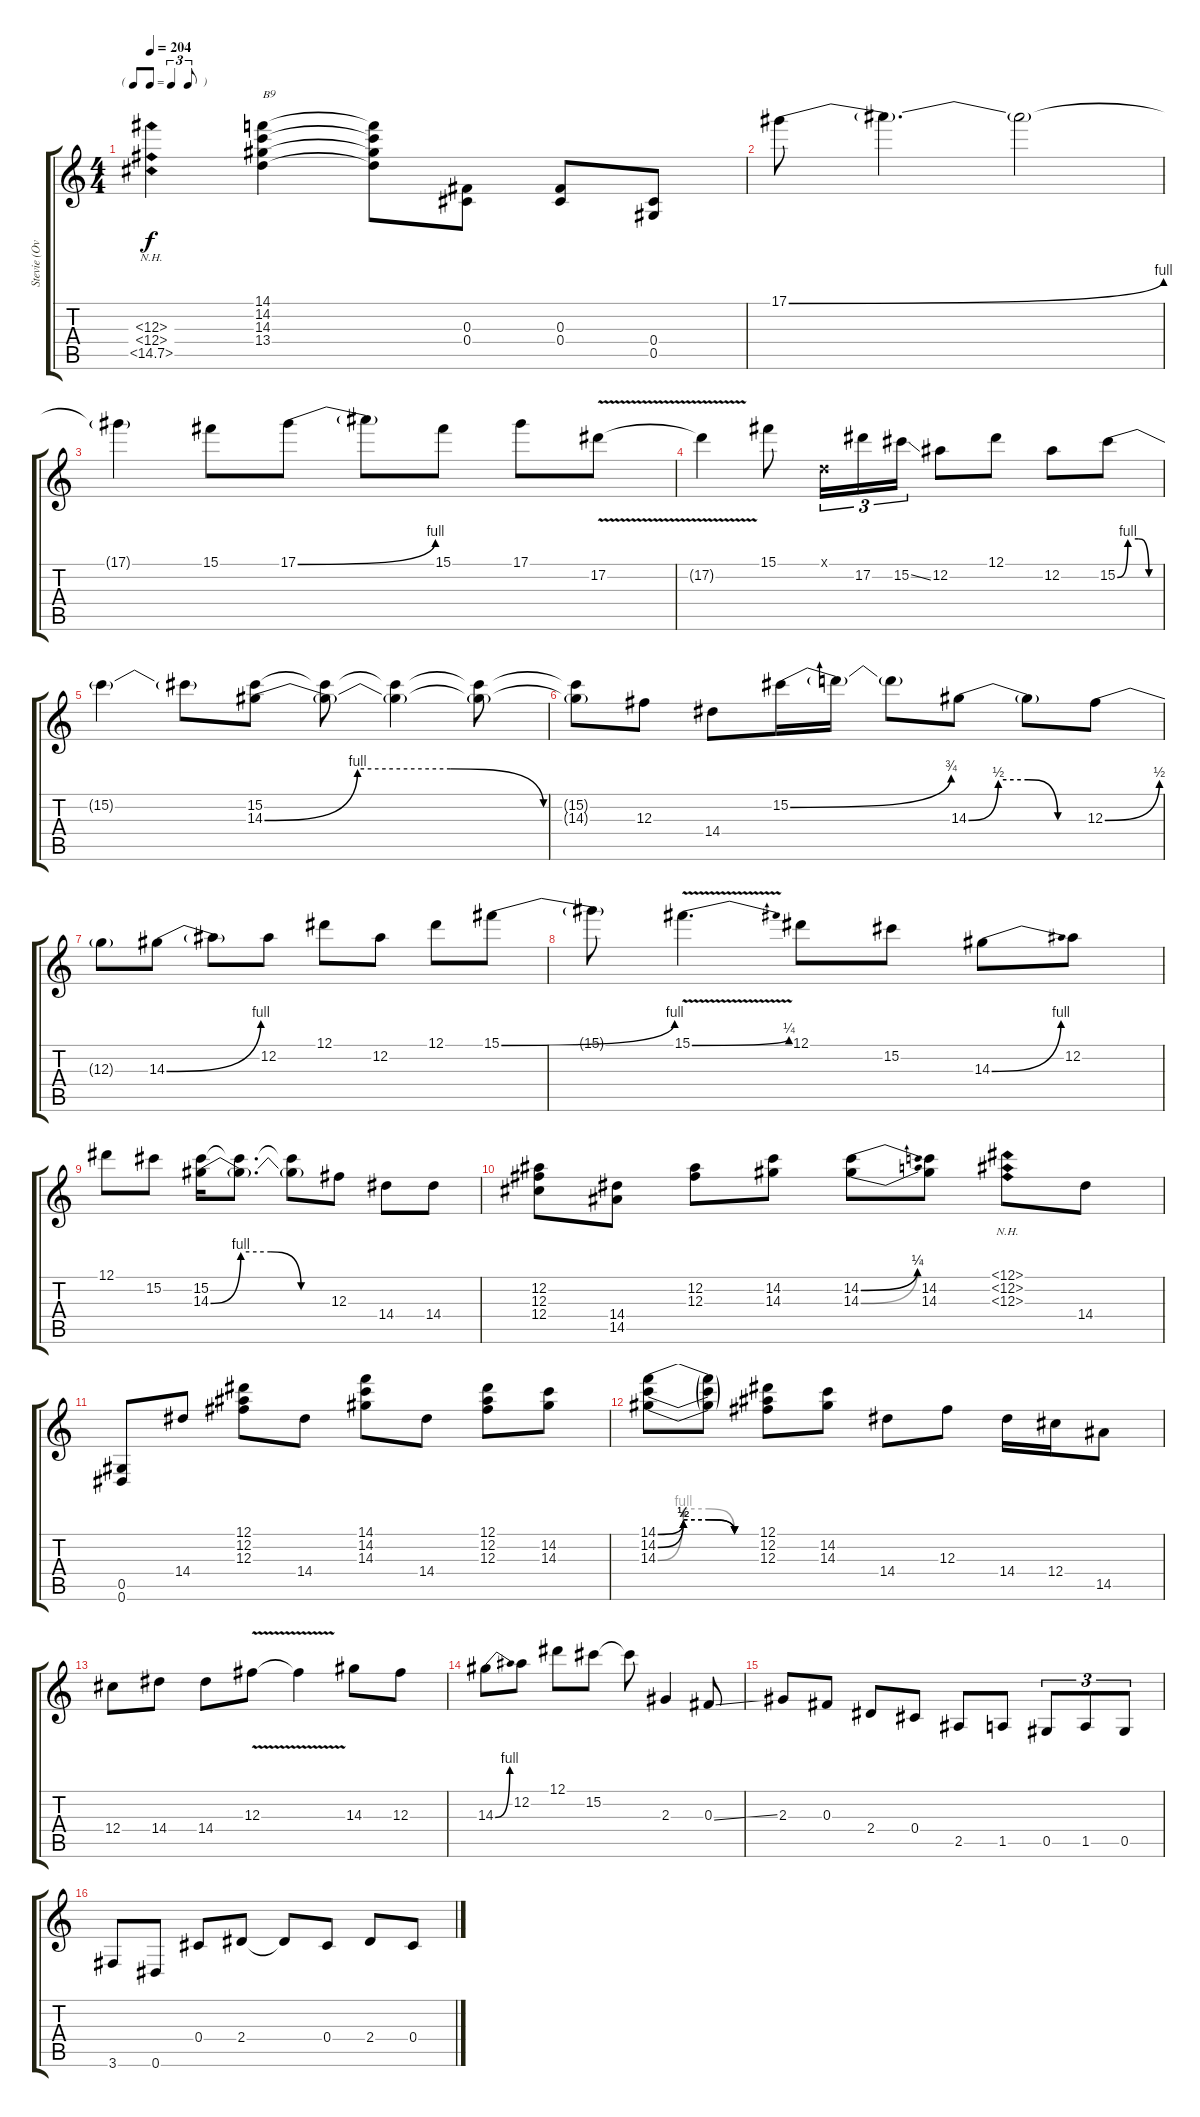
\track ("Stevie (Overdrive Guitar)" "Stevie (Ov") {instrument overdrivenguitar}
\staff {score tabs}
\tuning (Eb4 Bb3 Gb3 Db3 Ab2 Eb2) {hide}
\ts (4 4)
\tf triplet8th
\tempo 204
\clef g2
\ks c
(12.3{nh} 12.4{nh} 14.5{nh}).4{dy f} (14.1 14.2 14.3 13.4).4{txt "B9"} (14.1{t} 14.2{t} 14.3{t} 13.4{t}).8 (0.3 0.4).8 (0.3 0.4).8 (0.4 0.5).8 |
17.1{be (bend 0 0 60 4)}.8 17.1{t}.4{d} 17.1{t}.2 |
17.1{t}.4 15.1.8 17.1{be (bend 0 0 60 4)}.8 17.1{t}.8 15.1.8 17.1.8 17.2{v}.8 |
17.2{t}.4 15.1.8 -1.1{x}.16{tu (3 2)} 17.2.16{tu (3 2)} 15.2{ss}.16{tu (3 2)} 12.2.8 12.1.8 12.2.8 15.2{be (custom 0 0 15 4 30 4 45 0 60 0)}.8 |
15.2{t}.4 15.2{t}.8 (15.2 14.3{be (custom 0 0 15 4 30 4 45 0 60 0)}).8 (15.2{t} 14.3{t}).8 (15.2{t} 14.3{t}).4 (15.2{t} 14.3{t}).8 |
(15.2{t} 14.3{t}).8 12.3.8 14.4.8 15.2{be (bend 0 0 60 3)}.16 15.2{t}.16 15.2{t}.8 14.3{be (custom 0 0 15 2 30 2 45 0 60 0)}.8 14.3{t}.8 12.3{be (bend 0 0 60 2)}.8 |
12.3{t}.8 14.3{be (bend 0 0 60 4)}.8 14.3{t}.8 12.2.8 12.1.8 12.2.8 12.1.8 15.1{be (bend 0 0 60 4)}.8 |
15.1{t}.8 15.1{be (bend 0 0 60 1) v}.4{d} 12.1.8 15.2.8 14.3{be (bend 0 0 60 4)}.8 12.2.8 |
12.1.8 15.2.8 (15.2 14.3{be (custom 0 0 15 4 30 4 45 0 60 0)}).16 (15.2{t} 14.3{t}).8{d} (15.2{t} 14.3{t}).8 12.3.8 14.4.8 14.4.8 |
(12.2 12.3 12.4).8 (14.4 14.5).8 (12.2 12.3).8 (14.2 14.3).8 (14.2{be (bend 0 0 60 1)} 14.3{be (bend 0 0 60 2)}).8 (14.2 14.3).8 (12.1{nh} 12.2{nh} 12.3{nh}).8 14.4.8 |
(0.5 0.6).8 14.4.8 (12.1 12.2 12.3).8 14.4.8 (14.1 14.2 14.3).8 14.4.8 (12.1 12.2 12.3).8 (14.2 14.3).8 |
(14.1{be (custom 0 0 15 2 30 2 45 0 60 0)} 14.2{be (custom 0 0 15 2 30 2 45 0 60 0)} 14.3{be (custom 0 0 15 4 30 4 45 0 60 0)}).8 (14.1{t} 14.2{t} 14.3{t}).8 (12.1 12.2 12.3).8 (14.2 14.3).8 14.4.8 12.3.8 14.4.16 12.4.16 14.5.8 |
12.4.8 14.4.8 14.4.8 12.3{v}.8 12.3{t}.4 14.3.8 12.3.8 |
14.3{be (bend 0 0 60 4)}.8 12.2.8 12.1.8 15.2.8 15.2{t}.8 2.3.4 0.3{ss}.8 |
2.3.8 0.3.8 2.4.8 0.4.8 2.5.8 1.5.8 0.5.8{tu (3 2)} 1.5.8{tu (3 2)} 0.5.8{tu (3 2)} |
3.6.8 0.6.8 0.4.8 2.4.8 2.4{t}.8 0.4.8 2.4.8 0.4.8
